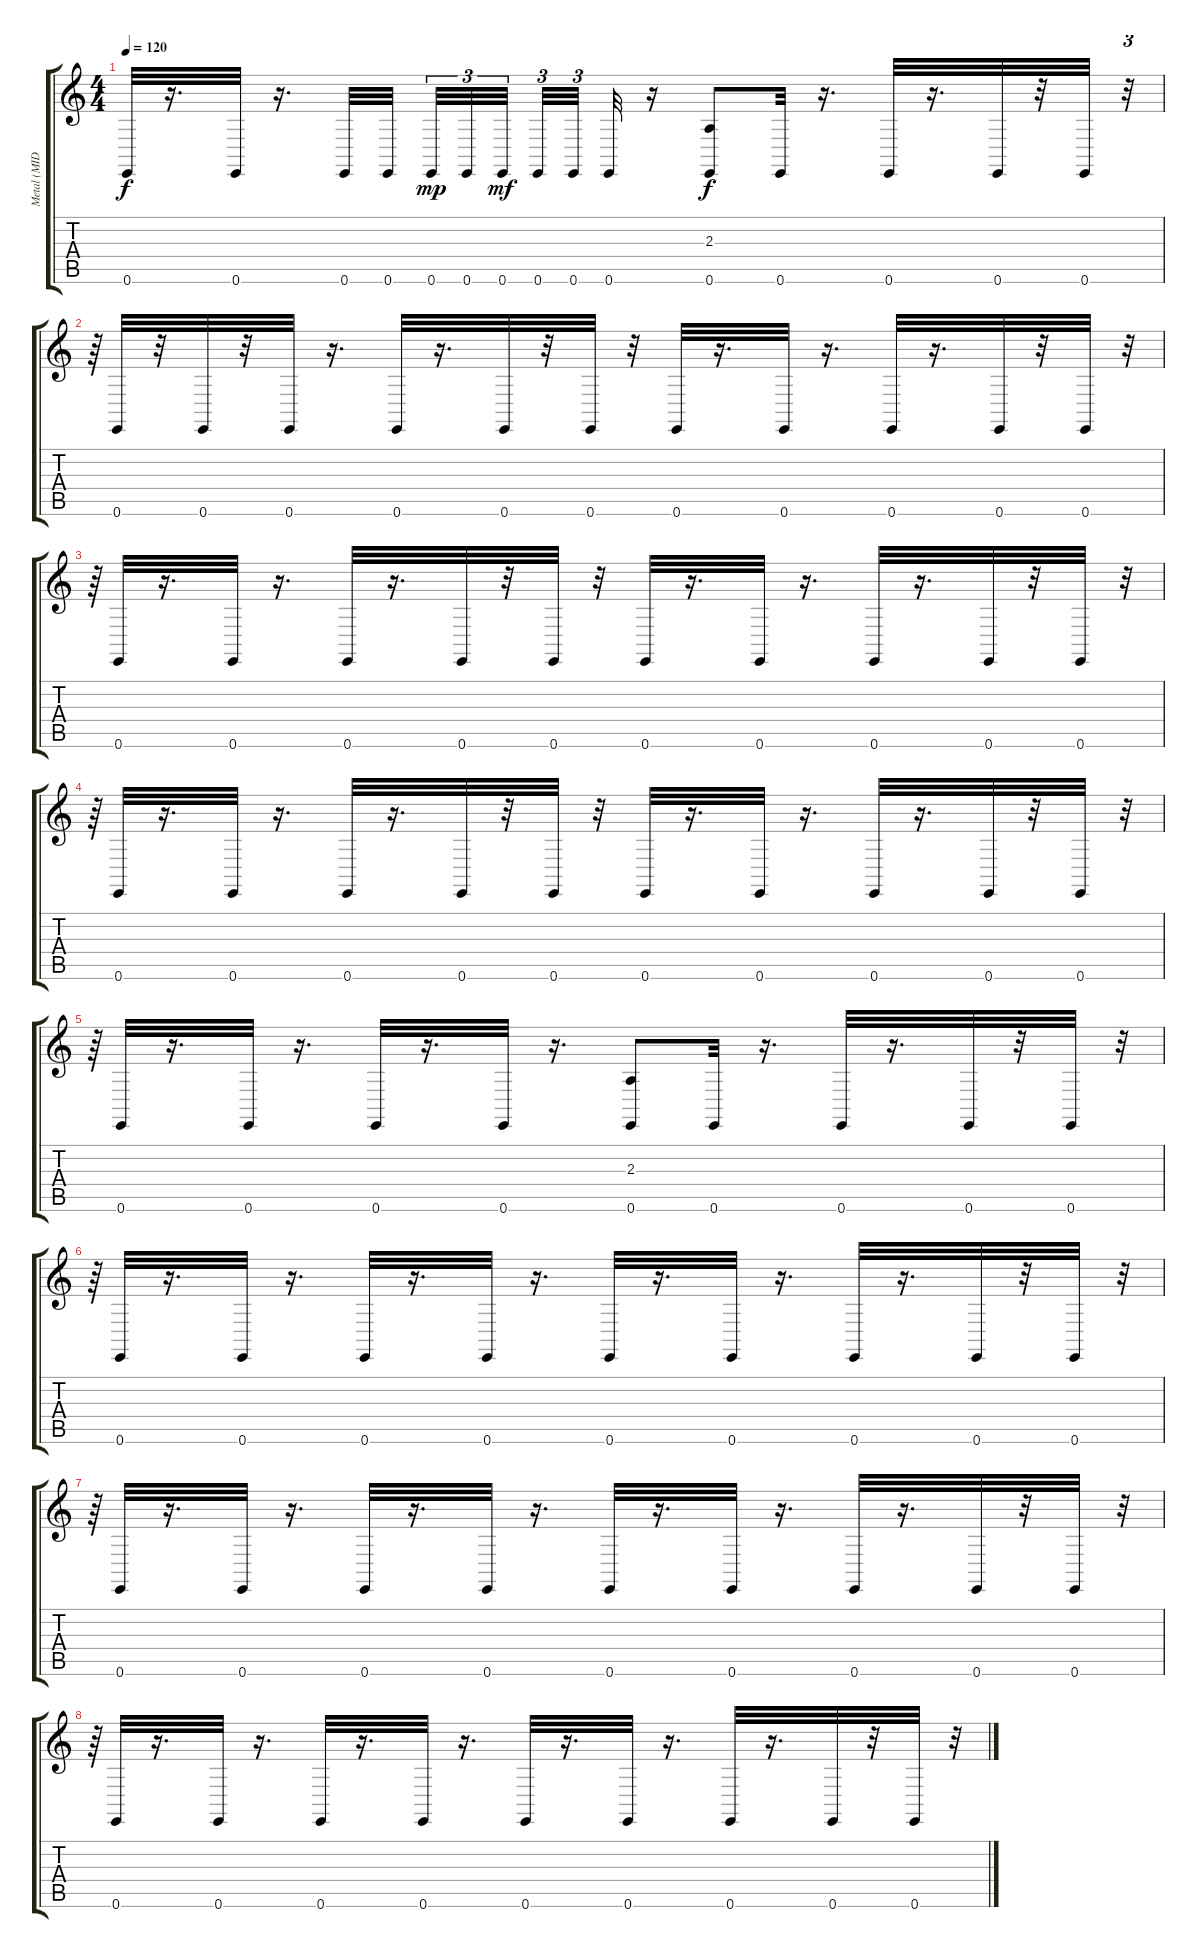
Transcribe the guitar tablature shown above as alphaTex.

\track ("Metal (MIDI)" "Metal (MID") {instrument stringensemble1}
\staff {score tabs}
\tuning (E4 B3 G3 D3 A2 E2) {hide}
\ts (4 4)
\tempo 120
\clef g2
\ks c
0.6.32{dy f} r.16{d} 0.6.32 r.16{d} 0.6.32 0.6.32 0.6.32{tu (3 2) dy mp} 0.6.32{tu (3 2)} 0.6.32{tu (3 2) dy mf} 0.6.32{tu (3 2)} 0.6.32{tu (3 2)} 0.6.32 r.16 (2.3 0.6).8{dy f} 0.6.32 r.16{d} 0.6.32 r.16{d} 0.6.32 r.32 0.6.32 r.32{tu (3 2)} |
r.64{tu (3 2)} 0.6.32 r.32 0.6.32 r.32 0.6.32 r.16{d} 0.6.32 r.16{d} 0.6.32 r.32 0.6.32 r.32 0.6.32 r.16{d} 0.6.32 r.16{d} 0.6.32 r.16{d} 0.6.32 r.32 0.6.32 r.32{tu (3 2)} |
r.64{tu (3 2)} 0.6.32 r.16{d} 0.6.32 r.16{d} 0.6.32 r.16{d} 0.6.32 r.32 0.6.32 r.32 0.6.32 r.16{d} 0.6.32 r.16{d} 0.6.32 r.16{d} 0.6.32 r.32 0.6.32 r.32{tu (3 2)} |
r.64{tu (3 2)} 0.6.32 r.16{d} 0.6.32 r.16{d} 0.6.32 r.16{d} 0.6.32 r.32 0.6.32 r.32 0.6.32 r.16{d} 0.6.32 r.16{d} 0.6.32 r.16{d} 0.6.32 r.32 0.6.32 r.32{tu (3 2)} |
r.64{tu (3 2)} 0.6.32 r.16{d} 0.6.32 r.16{d} 0.6.32 r.16{d} 0.6.32 r.16{d} (2.3 0.6).8 0.6.32 r.16{d} 0.6.32 r.16{d} 0.6.32 r.32 0.6.32 r.32{tu (3 2)} |
r.64{tu (3 2)} 0.6.32 r.16{d} 0.6.32 r.16{d} 0.6.32 r.16{d} 0.6.32 r.16{d} 0.6.32 r.16{d} 0.6.32 r.16{d} 0.6.32 r.16{d} 0.6.32 r.32 0.6.32 r.32{tu (3 2)} |
r.64{tu (3 2)} 0.6.32 r.16{d} 0.6.32 r.16{d} 0.6.32 r.16{d} 0.6.32 r.16{d} 0.6.32 r.16{d} 0.6.32 r.16{d} 0.6.32 r.16{d} 0.6.32 r.32 0.6.32 r.32{tu (3 2)} |
r.64{tu (3 2)} 0.6.32 r.16{d} 0.6.32 r.16{d} 0.6.32 r.16{d} 0.6.32 r.16{d} 0.6.32 r.16{d} 0.6.32 r.16{d} 0.6.32 r.16{d} 0.6.32 r.32 0.6.32 r.32{tu (3 2)}
